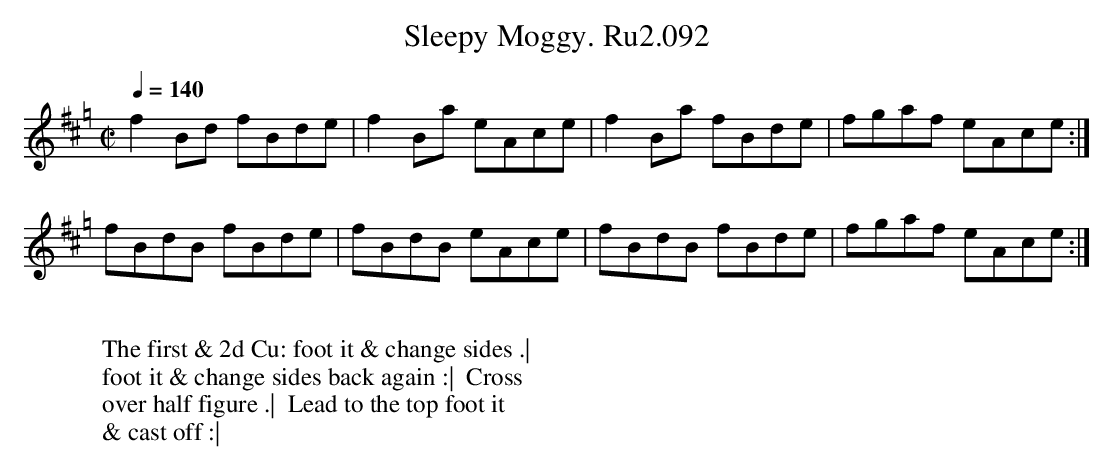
X:1
T:Sleepy Moggy. Ru2.092
L:1/8
M:C|
Q:1/4=140
K:Hp
f2 Bd fBde|f2 Ba eAce|f2 Ba fBde|fgaf eAce :|
fBdB fBde|fBdB eAce|fBdB fBde|fgaf eAce :|
W:
W: The first & 2d Cu: foot it & change sides .|
W: foot it & change sides back again :|  Cross
W: over half figure .|  Lead to the top foot it
W: & cast off :|
